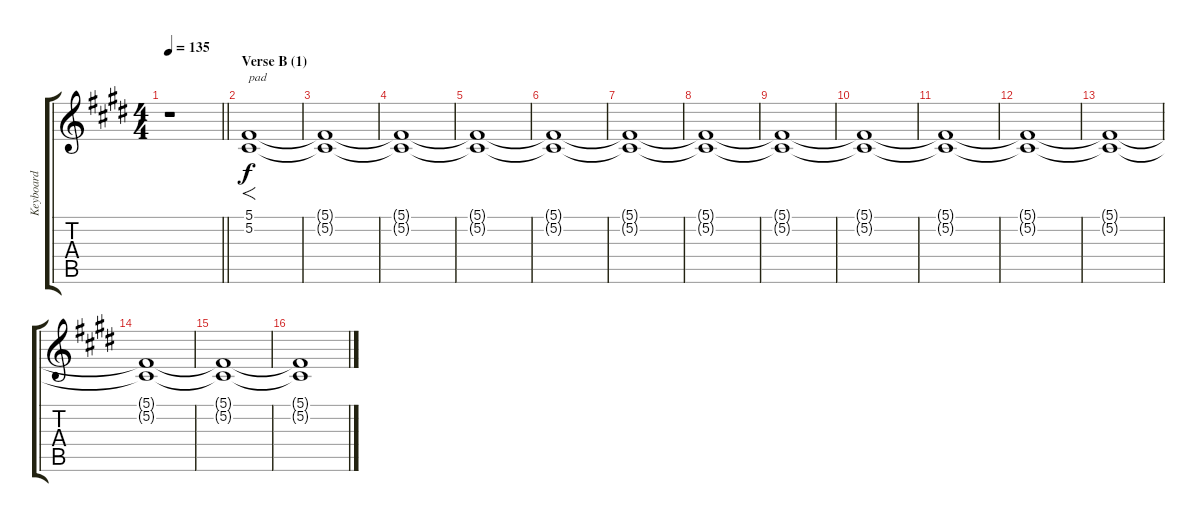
\track ("Keyboard" "Keyboard") {instrument synthvoice}
\staff {score tabs}
\tuning (Db4 Ab3 E3 B2 Gb2 Db2) {hide}
\ts (4 4)
\tempo 135
\clef g2
\barLineRight lightlight
\ks c#minor
r.1{dy f} |
\section ("" "Verse B (1)")
(5.1 5.2).1{f txt "pad" instrument pad3polysynth} |
(5.1{t} 5.2{t}).1 |
(5.1{t} 5.2{t}).1 |
(5.1{t} 5.2{t}).1 |
(5.1{t} 5.2{t}).1 |
(5.1{t} 5.2{t}).1 |
(5.1{t} 5.2{t}).1 |
(5.1{t} 5.2{t}).1 |
(5.1{t} 5.2{t}).1 |
(5.1{t} 5.2{t}).1 |
(5.1{t} 5.2{t}).1 |
(5.1{t} 5.2{t}).1 |
(5.1{t} 5.2{t}).1 |
(5.1{t} 5.2{t}).1 |
(5.1{t} 5.2{t}).1
